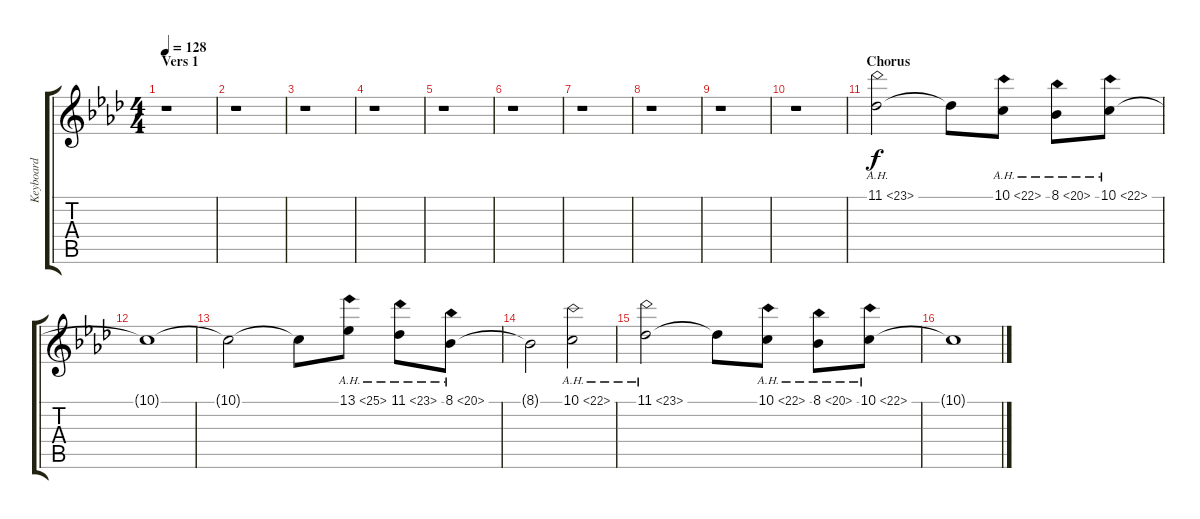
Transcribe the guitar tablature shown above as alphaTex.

\track ("Keyboard" "Keyboard") {instrument stringensemble1}
\staff {score tabs}
\tuning (D4 A3 F3 C3 G2 C2) {hide}
\ts (4 4)
\section ("" "Vers 1")
\tempo 128
\clef g2
\ks fminor
r.1{dy f} |
r.1 |
r.1 |
r.1 |
r.1 |
r.1 |
r.1 |
r.1 |
r.1 |
r.1 |
\section ("" "Chorus")
11.1{ah 12}.2{volume 13 instrument stringensemble1} 11.1{t}.8 10.1{ah 12}.8 8.1{ah 12}.8 10.1{ah 12}.8 |
10.1{t}.1 |
10.1{t}.2 10.1{t}.8 13.1{ah 12}.8 11.1{ah 12}.8 8.1{ah 12}.8 |
8.1{t}.2 10.1{ah 12}.2 |
11.1{ah 12}.2 11.1{t}.8 10.1{ah 12}.8 8.1{ah 12}.8 10.1{ah 12}.8 |
10.1{t}.1
